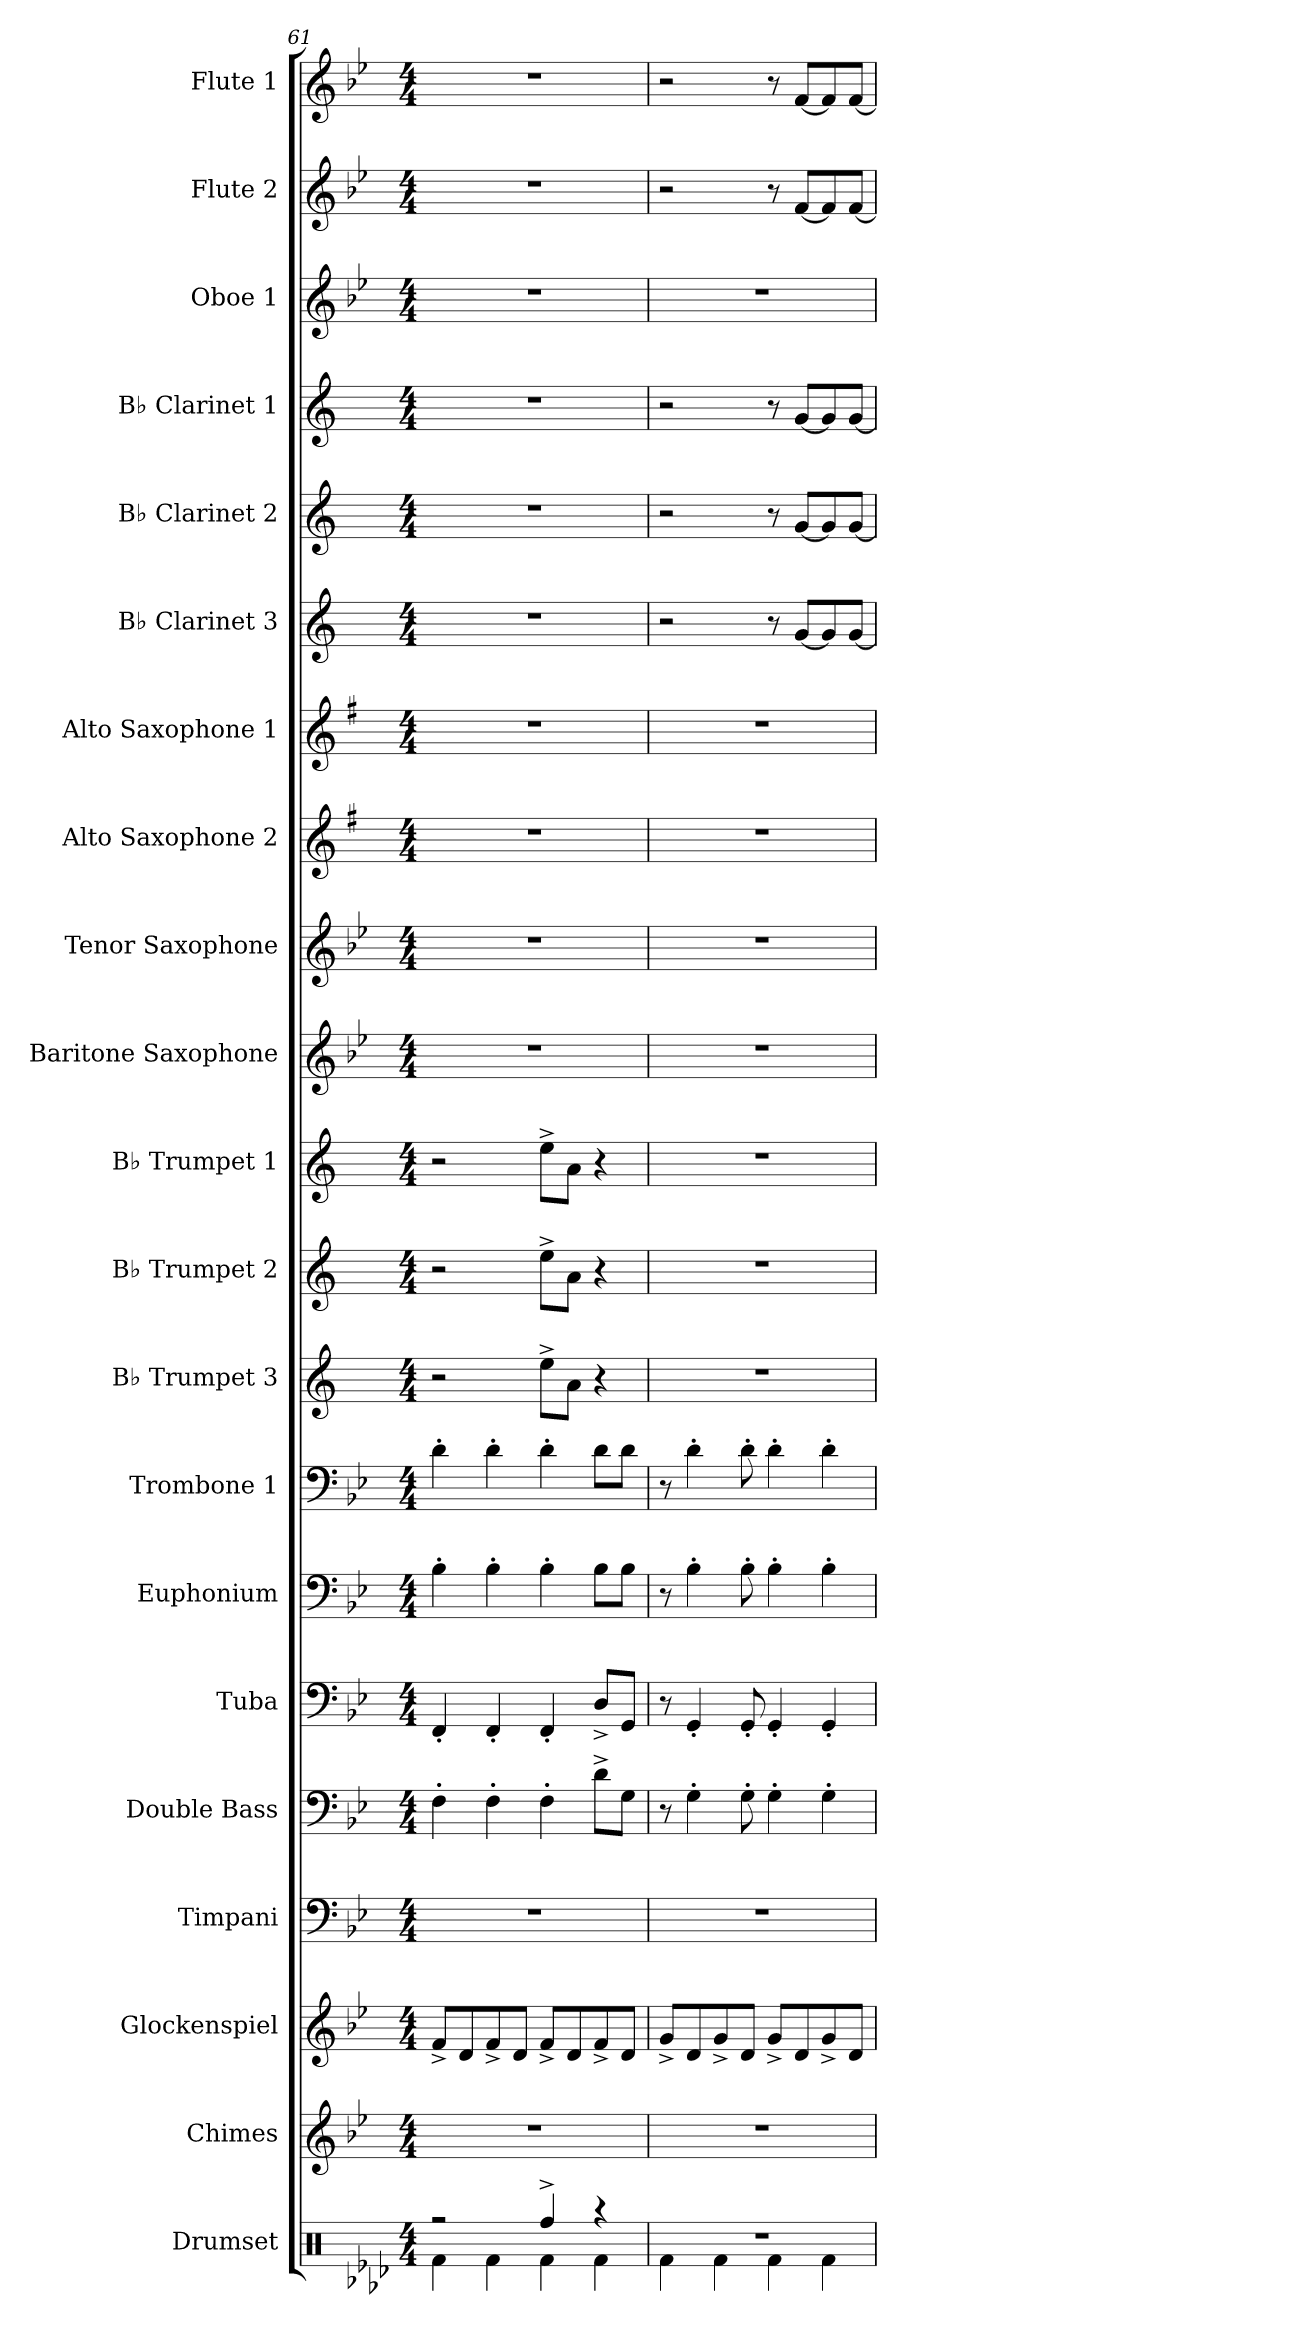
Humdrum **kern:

**kern	**kern	**kern	**kern	**kern	**kern	**kern	**kern	**kern	**kern	**kern	**kern	**kern	**kern	**kern	**kern	**kern	**kern	**kern	**kern	**kern
*part21	*part20	*part19	*part18	*part17	*part16	*part15	*part14	*part13	*part12	*part11	*part10	*part9	*part8	*part7	*part6	*part5	*part4	*part3	*part2	*part1
*staff21	*staff20	*staff19	*staff18	*staff17	*staff16	*staff15	*staff14	*staff13	*staff12	*staff11	*staff10	*staff9	*staff8	*staff7	*staff6	*staff5	*staff4	*staff3	*staff2	*staff1
*I"Drumset	*I"Chimes	*I"Glockenspiel	*I"Timpani	*I"Double Bass	*I"Tuba	*I"Euphonium	*I"Trombone 1	*I"B♭ Trumpet 3	*I"B♭ Trumpet 2	*I"B♭ Trumpet 1	*I"Baritone Saxophone	*I"Tenor Saxophone	*I"Alto Saxophone 2	*I"Alto Saxophone 1	*I"B♭ Clarinet 3	*I"B♭ Clarinet 2	*I"B♭ Clarinet 1	*I"Oboe 1	*I"Flute 2	*I"Flute 1
*I'D. Set	*I'Cme.	*I'Glk.	*I'Timp.	*I'Db.	*I'Tba.	*I'Euph.	*I'Tbn. 1	*I'B♭ Tpt. 3	*I'B♭ Tpt. 2	*I'B♭ Tpt. 1	*I'Bar. Sax.	*I'T. Sax.	*I'A. Sax. 2	*I'A. Sax. 1	*I'B♭ Cl. 3	*I'B♭ Cl. 2	*I'B♭ Cl. 1	*I'Ob. 1	*I'Fl. 2	*I'Fl. 1
!!LO:PB:g=z
*clefX	*clefG2	*clefG2	*clefF4	*clefF4	*clefF4	*clefF4	*clefF4	*clefG2	*clefG2	*clefG2	*clefG2	*clefG2	*clefG2	*clefG2	*clefG2	*clefG2	*clefG2	*clefG2	*clefG2	*clefG2
*	*	*ITrd-14c-24	*	*ITrd7c12	*	*	*	*ITrd1c2	*ITrd1c2	*ITrd1c2	*ITrd12c21	*ITrd8c14	*ITrd5c9	*ITrd5c9	*ITrd1c2	*ITrd1c2	*ITrd1c2	*	*	*
*k[b-e-a-d-]	*k[b-e-]	*k[b-e-]	*k[b-e-]	*k[b-e-]	*k[b-e-]	*k[b-e-]	*k[b-e-]	*k[b-e-]	*k[b-e-]	*k[b-e-]	*k[b-e-]	*k[b-e-]	*k[b-e-]	*k[b-e-]	*k[b-e-]	*k[b-e-]	*k[b-e-]	*k[b-e-]	*k[b-e-]	*k[b-e-]
*M4/4	*M4/4	*M4/4	*M4/4	*M4/4	*M4/4	*M4/4	*M4/4	*M4/4	*M4/4	*M4/4	*M4/4	*M4/4	*M4/4	*M4/4	*M4/4	*M4/4	*M4/4	*M4/4	*M4/4	*M4/4
=61	=61	=61	=61	=61	=61	=61	=61	=61	=61	=61	=61	=61	=61	=61	=61	=61	=61	=61	=61	=61
*^	*	*	*	*	*	*	*	*	*	*	*	*	*	*	*	*	*	*	*	*
2r	4Rf\	1r	8fff^/L	1r	4FF'\	4FF'/	4B-'\	4d'\	2r	2r	2r	1r	1r	1r	1r	1r	1r	1r	1r	1r	1r
.	.	.	8ddd/	.	.	.	.	.	.	.	.	.	.	.	.	.	.	.	.	.	.
.	4Rf\	.	8fff^/	.	4FF'\	4FF'/	4B-'\	4d'\	.	.	.	.	.	.	.	.	.	.	.	.	.
.	.	.	8ddd/J	.	.	.	.	.	.	.	.	.	.	.	.	.	.	.	.	.	.
4Rff^/	4Rf\	.	8fff^/L	.	4FF'\	4FF'/	4B-'\	4d'\	8dd^\L	8dd^\L	8dd^\L	.	.	.	.	.	.	.	.	.	.
.	.	.	8ddd/	.	.	.	.	.	8g\J	8g\J	8g\J	.	.	.	.	.	.	.	.	.	.
4r	4Rf\	.	8fff^/	.	8D^\L	8D^/L	8B-\L	8d\L	4r	4r	4r	.	.	.	.	.	.	.	.	.	.
.	.	.	8ddd/J	.	8GG\J	8GG/J	8B-\J	8d\J	.	.	.	.	.	.	.	.	.	.	.	.	.
=62	=62	=62	=62	=62	=62	=62	=62	=62	=62	=62	=62	=62	=62	=62	=62	=62	=62	=62	=62	=62	=62
1r	4Rf\	1r	8ggg^/L	1r	8r	8r	8r	8r	1r	1r	1r	1r	1r	1r	1r	2r	2r	2r	1r	2r	2r
.	.	.	8ddd/	.	4GG'\	4GG'/	4B-'\	4d'\	.	.	.	.	.	.	.	.	.	.	.	.	.
.	4Rf\	.	8ggg^/	.	.	.	.	.	.	.	.	.	.	.	.	.	.	.	.	.	.
.	.	.	8ddd/J	.	8GG'\	8GG'/	8B-'\	8d'\	.	.	.	.	.	.	.	.	.	.	.	.	.
.	4Rf\	.	8ggg^/L	.	4GG'\	4GG'/	4B-'\	4d'\	.	.	.	.	.	.	.	8r	8r	8r	.	8r	8r
.	.	.	8ddd/	.	.	.	.	.	.	.	.	.	.	.	.	[8f/L	[8f/L	[8f/L	.	[8f/L	[8f/L
.	4Rf\	.	8ggg^/	.	4GG'\	4GG'/	4B-'\	4d'\	.	.	.	.	.	.	.	8f/]	8f/]	8f/]	.	8f/]	8f/]
.	.	.	8ddd/J	.	.	.	.	.	.	.	.	.	.	.	.	[8f/J	[8f/J	[8f/J	.	[8f/J	[8f/J
*v	*v	*	*	*	*	*	*	*	*	*	*	*	*	*	*	*	*	*	*	*	*
=	=	=	=	=	=	=	=	=	=	=	=	=	=	=	=	=	=	=	=	=
*-	*-	*-	*-	*-	*-	*-	*-	*-	*-	*-	*-	*-	*-	*-	*-	*-	*-	*-	*-	*-
